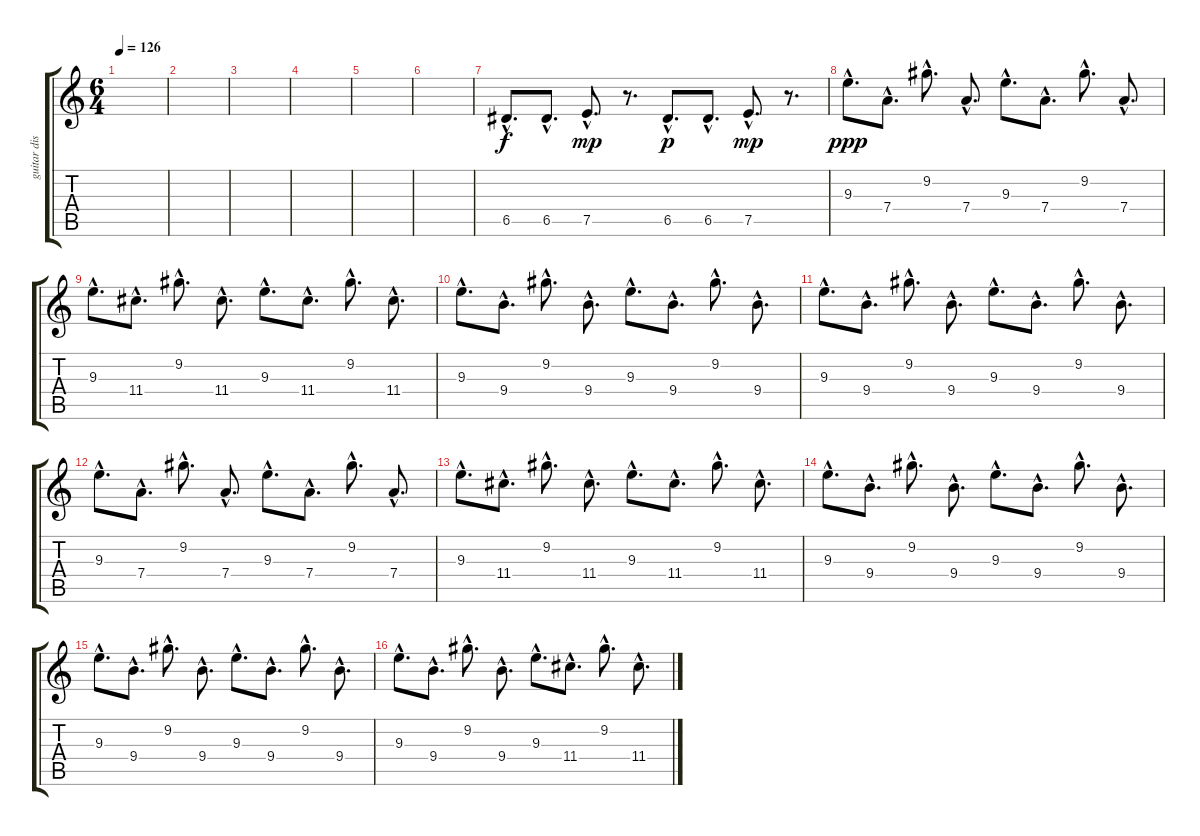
\track ("guitar disto" "guitar dis") {instrument distortionguitar}
\staff {score tabs}
\tuning (E4 B3 G3 D3 A2 E2) {hide}
\ts (6 4)
\tempo 126
\clef g2
\ks c
|
|
|
|
|
|
6.5{hac}.8{d} 6.5{hac}.8{d} 7.5{hac}.8{d dy mp} r.8{d} 6.5{hac}.8{d dy p} 6.5{hac}.8{d} 7.5{hac}.8{d dy mp} r.8{d} |
9.3{hac}.8{d dy ppp} 7.4{hac}.8{d} 9.2{hac}.8{d} 7.4{hac}.8{d} 9.3{hac}.8{d} 7.4{hac}.8{d} 9.2{hac}.8{d} 7.4{hac}.8{d} |
9.3{hac}.8{d} 11.4{hac}.8{d} 9.2{hac}.8{d} 11.4{hac}.8{d} 9.3{hac}.8{d} 11.4{hac}.8{d} 9.2{hac}.8{d} 11.4{hac}.8{d} |
9.3{hac}.8{d} 9.4{hac}.8{d} 9.2{hac}.8{d} 9.4{hac}.8{d} 9.3{hac}.8{d} 9.4{hac}.8{d} 9.2{hac}.8{d} 9.4{hac}.8{d} |
9.3{hac}.8{d} 9.4{hac}.8{d} 9.2{hac}.8{d} 9.4{hac}.8{d} 9.3{hac}.8{d} 9.4{hac}.8{d} 9.2{hac}.8{d} 9.4{hac}.8{d} |
9.3{hac}.8{d} 7.4{hac}.8{d} 9.2{hac}.8{d} 7.4{hac}.8{d} 9.3{hac}.8{d} 7.4{hac}.8{d} 9.2{hac}.8{d} 7.4{hac}.8{d} |
9.3{hac}.8{d} 11.4{hac}.8{d} 9.2{hac}.8{d} 11.4{hac}.8{d} 9.3{hac}.8{d} 11.4{hac}.8{d} 9.2{hac}.8{d} 11.4{hac}.8{d} |
9.3{hac}.8{d} 9.4{hac}.8{d} 9.2{hac}.8{d} 9.4{hac}.8{d} 9.3{hac}.8{d} 9.4{hac}.8{d} 9.2{hac}.8{d} 9.4{hac}.8{d} |
9.3{hac}.8{d} 9.4{hac}.8{d} 9.2{hac}.8{d} 9.4{hac}.8{d} 9.3{hac}.8{d} 9.4{hac}.8{d} 9.2{hac}.8{d} 9.4{hac}.8{d} |
9.3{hac}.8{d} 9.4{hac}.8{d} 9.2{hac}.8{d} 9.4{hac}.8{d} 9.3{hac}.8{d} 11.4{hac}.8{d} 9.2{hac}.8{d} 11.4{hac}.8{d}
